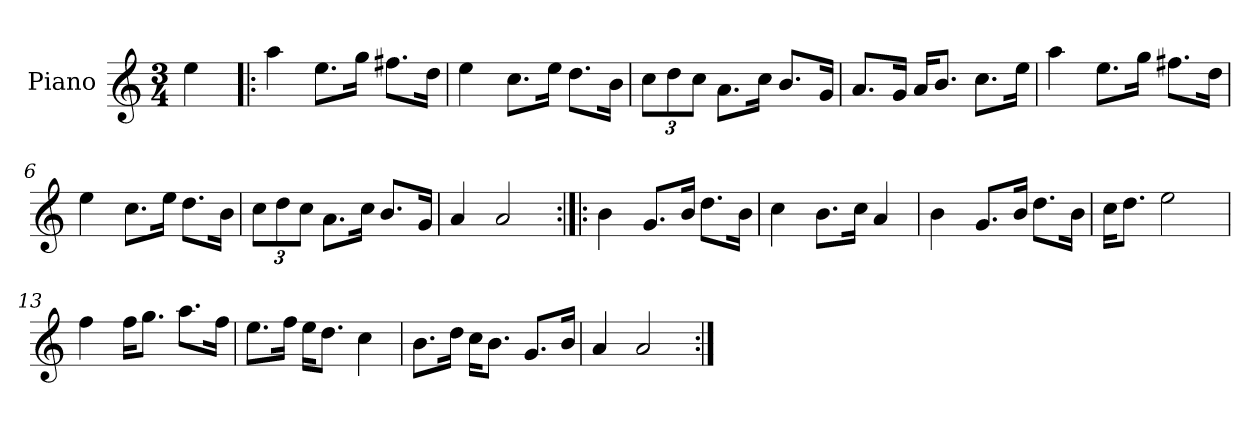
**kern
*part1
*staff1
*I"Piano
*I'Pno.
*clefG2
*k[]
*M3/4
=
4ee\
=1!|:
4aa\
8.ee\L
16gg\Jk
8.ff#X\L
16dd\Jk
=2
4ee\
8.cc\L
16ee\Jk
8.dd\L
16b\Jk
=3
*Xbrackettup
12cc\L
12dd\
12cc\J
8.a\L
16cc\Jk
8.b/L
16g/Jk
=4
8.a/L
16g/Jk
16a/KL
8.b/J
8.cc\L
16ee\Jk
=5
4aa\
8.ee\L
16gg\Jk
8.ff#X\L
16dd\Jk
!!LO:LB:g=z
=6
4ee\
8.cc\L
16ee\Jk
8.dd\L
16b\Jk
=7
12cc\L
12dd\
12cc\J
8.a\L
16cc\Jk
8.b/L
16g/Jk
=8
4a/
2a/
!!LO:LB:g=z
=9:|!|:
4b\
8.g/L
16b/Jk
8.dd\L
16b\Jk
=10
4cc\
8.b\L
16cc\Jk
4a/
=11
4b\
8.g/L
16b/Jk
8.dd\L
16b\Jk
=12
16cc\KL
8.dd\J
2ee\
!!LO:LB:g=z
=13
4ff\
16ff\KL
8.gg\J
8.aa\L
16ff\Jk
=14
8.ee\L
16ff\Jk
16ee\KL
8.dd\J
4cc\
=15
8.b\L
16dd\Jk
16cc\KL
8.b\J
8.g/L
16b/Jk
=16
4a/
2a/
=:|!
*-
